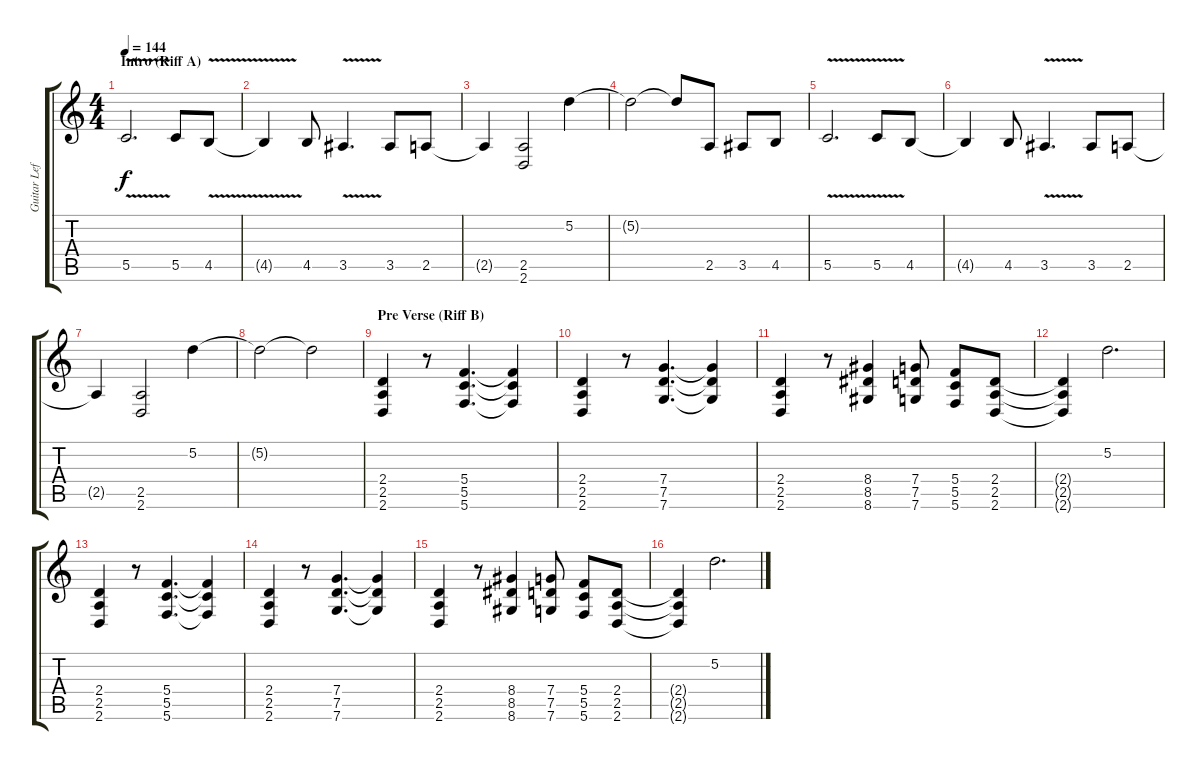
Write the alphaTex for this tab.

\track ("Guitar Left" "Guitar Lef") {instrument overdrivenguitar}
\staff {score tabs}
\tuning (D4 A3 F3 C3 G2 C2) {hide}
\ts (4 4)
\section ("" "Intro (Riff A)")
\tempo 144
\clef g2
\ks c
5.5{v}.2{d dy f instrument overdrivenguitar} 5.5.8 4.5{v}.8 |
4.5{t}.4 4.5.8 3.5{v}.4{d} 3.5.8 2.5.8 |
2.5{t}.4 (2.5 2.6).2 5.2.4 |
5.2{t}.2 5.2{t}.8 2.5.8 3.5.8 4.5.8 |
5.5{v}.2{d} 5.5{v}.8 4.5.8 |
4.5{t}.4 4.5.8 3.5{v}.4{d} 3.5.8 2.5.8 |
2.5{t}.4 (2.5 2.6).2 5.2.4 |
5.2{t}.2 5.2{t}.2 |
\section ("" "Pre Verse (Riff B)")
(2.4 2.5 2.6).4 r.8 (5.4 5.5 5.6).4{d} (5.4{t} 5.5{t} 5.6{t}).4 |
(2.4 2.5 2.6).4 r.8 (7.4 7.5 7.6).4{d} (7.4{t} 7.5{t} 7.6{t}).4 |
(2.4 2.5 2.6).4 r.8 (8.4 8.5 8.6).4 (7.4 7.5 7.6).8 (5.4 5.5 5.6).8 (2.4 2.5 2.6).8 |
(2.4{t} 2.5{t} 2.6{t}).4 5.2.2{d} |
(2.4 2.5 2.6).4 r.8 (5.4 5.5 5.6).4{d} (5.4{t} 5.5{t} 5.6{t}).4 |
(2.4 2.5 2.6).4 r.8 (7.4 7.5 7.6).4{d} (7.4{t} 7.5{t} 7.6{t}).4 |
(2.4 2.5 2.6).4 r.8 (8.4 8.5 8.6).4 (7.4 7.5 7.6).8 (5.4 5.5 5.6).8 (2.4 2.5 2.6).8 |
(2.4{t} 2.5{t} 2.6{t}).4 5.2.2{d}
